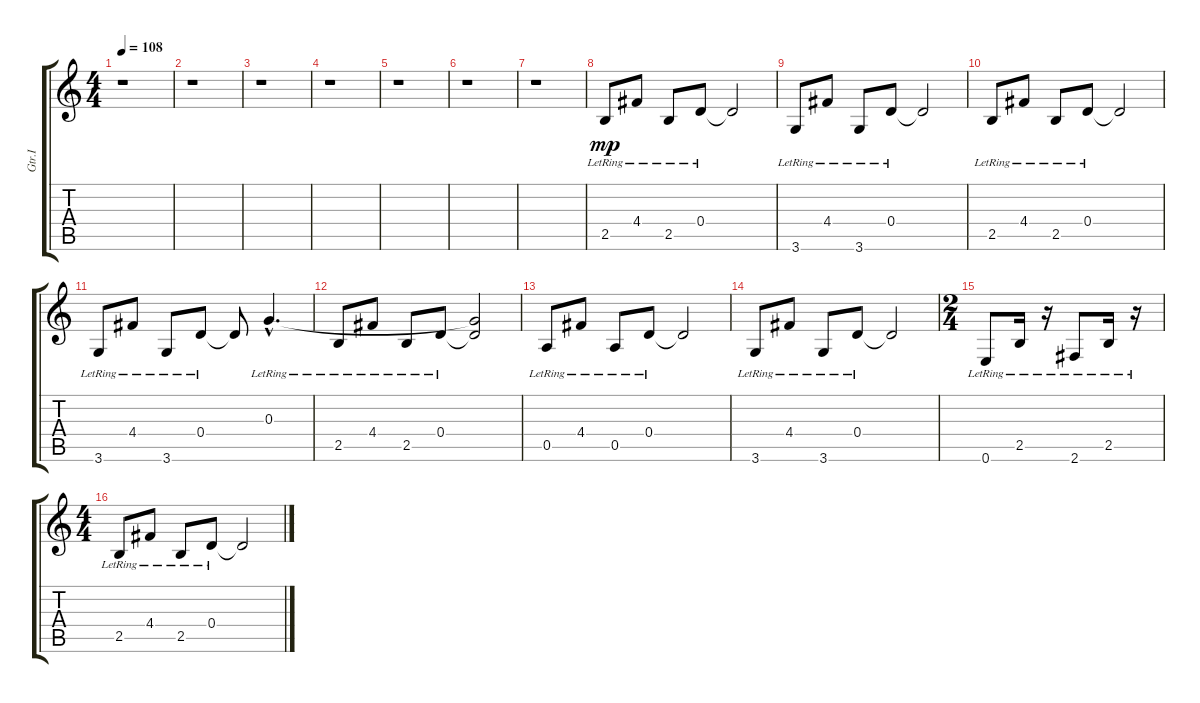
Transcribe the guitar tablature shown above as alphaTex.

\track ("Gtr.I" "Gtr.I") {instrument acousticguitarsteel}
\staff {score tabs}
\tuning (E4 B3 G3 D3 A2 E2) {hide}
\ts (4 4)
\tempo 108
\clef g2
\ks c
r.1{dy mp instrument acousticguitarsteel} |
r.1 |
r.1 |
r.1 |
r.1 |
r.1 |
r.1{instrument acousticguitarsteel} |
2.5{lr}.8 4.4{lr}.8 2.5{lr}.8 0.4{lr}.8 0.4{t}.2 |
3.6{lr}.8 4.4{lr}.8 3.6{lr}.8 0.4{lr}.8 0.4{t}.2 |
2.5{lr}.8 4.4{lr}.8 2.5{lr}.8 0.4{lr}.8 0.4{t}.2 |
3.6{lr}.8 4.4{lr}.8 3.6{lr}.8 0.4{lr}.8 0.4{t}.8 0.3{hac lr}.4{d} |
2.5{lr}.8 4.4{lr}.8 2.5{lr}.8 0.4{lr}.8 (0.3{t} 0.4{t}).2 |
0.5{lr}.8 4.4{lr}.8 0.5{lr}.8 0.4{lr}.8 0.4{t}.2 |
3.6{lr}.8 4.4{lr}.8 3.6{lr}.8 0.4{lr}.8 0.4{t}.2 |
\ts (2 4)
0.6{lr}.8 2.5{lr}.16 r.16 2.6{lr}.8 2.5{lr}.16 r.16 |
\ts (4 4)
2.5{lr}.8 4.4{lr}.8 2.5{lr}.8 0.4{lr}.8 0.4{t}.2
